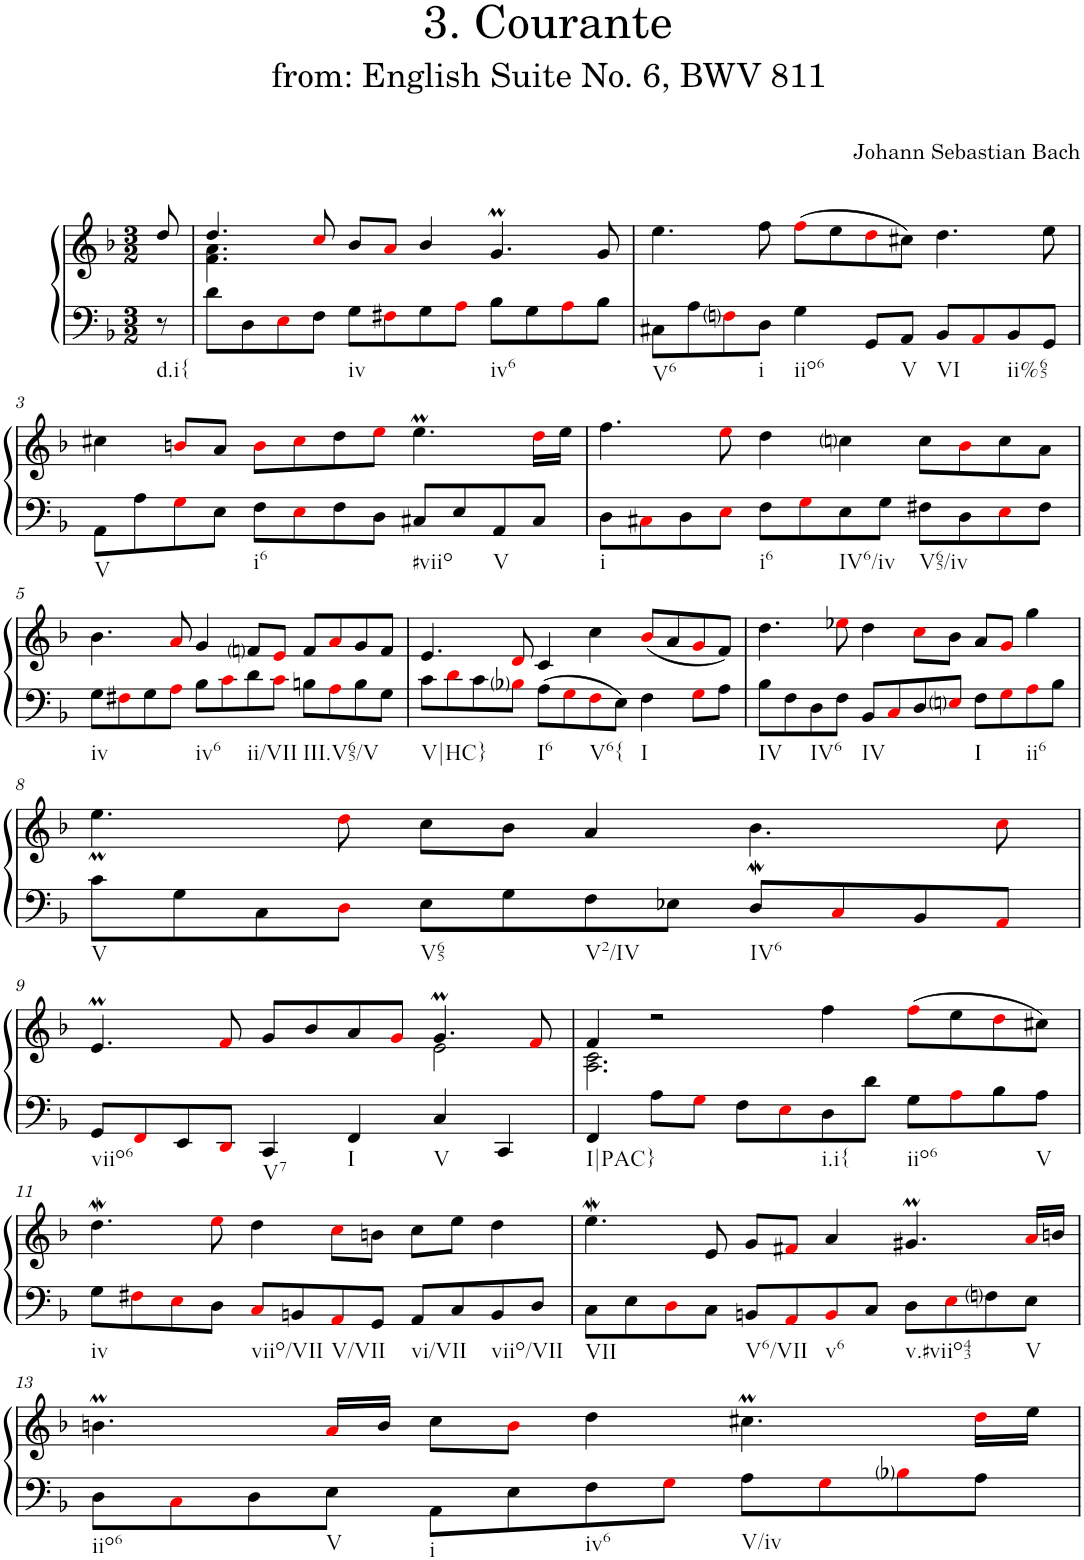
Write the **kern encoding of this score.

**kern	**kern
*part1	*part1
*staff2	*staff1
*I"Piano	*
*I'Pno.	*
*clefF4	*clefG2
*k[b-]	*k[b-]
*M3/2	*M3/2
=	=
*	*^
!LO:TX:b:t=d.i{	!	!
8r	8dd/	8ryy
=1	=1	=1
8d\L	4.dd/	4.f\ 4.a\
8D\	.	.
8Ei\	.	.
8F\J	8cci/	8ryy
!LO:TX:b:t=iv	!	!
8G\L	8b-/L	2ryy
8F#Xi\	8ai/J	.
8G\	4b-/	.
8Ai\J	.	.
!LO:TX:b:t=iv6	!	!
8B-\L	4.gM/	2ryy
8G\	.	.
8Ai\	.	.
8B-\J	8g/	.
=2	=2	=2
!LO:TX:b:t=V6	!	!
8C#X\L	4.ee\	1.ryy
8A\	.	.
8Fnji\	.	.
!LO:TX:b:t=i	!	!
8D\J	8ff\	.
!LO:TX:b:t=iio6	!	!
4G\	(>8ffi\L	.
.	8ee\	.
8GG/L	8ddi\	.
!LO:TX:b:t=V	!	!
8AA/J	8cc#X\J)	.
!LO:TX:b:t=VI	!	!
8BB-/L	4.dd\	.
8AAi/	.	.
!LO:TX:b:t=ii%65	!	!
8BB-/	.	.
8GG/J	8ee\	.
*	*v	*v
!!LO:LB:g=z
=3	=3
!LO:TX:b:t=V	!
8AA\L	4cc#X\
8A\	.
8Gi\	8bni/L
8E\J	8a/J
!LO:TX:b:t=i6	!
8F\L	8bi\L
8Ei\	8cc#i\
8F\	8dd\
8D\J	8eei\J
!LO:TX:b:t=#viio	!
8C#X/L	4.eem\
8E/	.
!LO:TX:b:t=V	!
8AA/	.
8C#/J	16ddi\LL
.	16ee\JJ
=4	=4
!LO:TX:b:t=i	!
8D\L	4.ff\
8C#Xi\	.
8D\	.
8Ei\J	8eei\
!LO:TX:b:t=i6	!
8F\L	4dd\
8Gi\	.
!LO:TX:b:t=IV6/iv	!
8E\	4ccnj\
8G\J	.
!LO:TX:b:t=V65/iv	!
8F#X\L	8cc\L
8D\	8b-i\
8Ei\	8cc\
8F#\J	8a\J
!!LO:LB:g=z
=5	=5
!LO:TX:b:t=iv	!
8G\L	4.b-\
8F#Xi\	.
8G\	.
8Ai\J	8ai/
!LO:TX:b:t=iv6	!
8B-\L	4g/
8ci\	.
!LO:TX:b:t=ii/VII	!
8d\	8fnj/L
8ci\J	8ei/J
!LO:TX:b:t=III.V65/V	!
8Bn\L	8f/L
8Ai\	8ai/
8B\	8g/
8G\J	8f/J
=6	=6
!LO:TX:b:t=V|HC}	!
8c\L	4.e/
8di\	.
8c\	.
8B-ji\J	8di/
!LO:TX:b:t=I6	!
8A\L	4c/
8Gi\	.
!LO:TX:b:t=V6{	!
8Fi\	4cc\
8E\J	.
!LO:TX:b:t=I	!
4F\	(<8b-i/L
.	8a/
8Gi\L	8gi/
8A\J	8f/J)
=7	=7
!LO:TX:b:t=IV	!
8B-\L	4.dd\
8F\	.
!LO:TX:b:t=IV6	!
8D\	.
8F\J	8ee-Xi\
!LO:TX:b:t=IV	!
8BB-/L	4dd\
8Ci/	.
8D/	8cci\L
8Enji/J	8b-\J
!LO:TX:b:t=I	!
8F\L	8a/L
8Gi\	8gi/J
!LO:TX:b:t=ii6	!
8Ai\	4gg\
8B-\J	.
!!LO:LB:g=z
=8	=8
*	*^
!LO:TX:b:t=V	!	!
8c\L	1.ryy	4.eem\
8G\	.	.
8C\	.	.
8Di\J	.	8ddi\
!LO:TX:b:t=V65	!	!
8E\L	.	8cc\L
8G\	.	8b-\J
!LO:TX:b:t=V2/IV	!	!
8F\	.	4a/
8E-X\J	.	.
!LO:TX:b:t=IV6	!	!
8D/L	.	4.b-w\
8Ci/	.	.
8BB-/	.	.
8AAi/J	.	8cci\
!!LO:LB:g=z	!!
=9	=9	=9
!LO:TX:b:t=viio6	!	!
8GG/L	4.em/	2ryy
8FFi/	.	.
8EE/	.	.
8DDi/J	8fi/	.
!LO:TX:b:t=V7	!	!
4CC/	8g/L	2ryy
.	8b-/	.
!LO:TX:b:t=I	!	!
4FF/	8a/	.
.	8gi/J	.
!LO:TX:b:t=V	!	!
4C/	4.gM/	2e\
4CC/	.	.
.	8fi/	.
=10	=10	=10
!LO:TX:b:t=I|PAC}	!	!
4FF/	4f/	2.A\ 2.c\
8A\L	2r	.
8Gi\J	.	.
8F\L	.	.
8Ei\	.	.
!LO:TX:b:t=i.i{	!	!
8D\	4ff\	2.ryy
8d\J	.	.
!LO:TX:b:t=iio6	!	!
8G\L	(>8ffi\L	.
8Ai\	8ee\	.
8B-\	8ddi\	.
!LO:TX:b:t=V	!	!
8A\J	8cc#X\J)	.
*	*v	*v
!!LO:LB:g=z
=11	=11
!LO:TX:b:t=iv	!
8G\L	4.ddW\
8F#Xi\	.
8Ei\	.
8D\J	8eei\
!LO:TX:b:t=viio/VII	!
8Ci/L	4dd\
8BBn/	.
!LO:TX:b:t=V/VII	!
8AAi/	8cci\L
8GG/J	8bn\J
!LO:TX:b:t=vi/VII	!
8AA/L	8cc\L
8C/	8ee\J
!LO:TX:b:t=viio/VII	!
8BB/	4dd\
8D/J	.
=12	=12
!LO:TX:b:t=VII	!
8C\L	4.eeW\
8E\	.
8Di\	.
8C\J	8e/
!LO:TX:b:t=V6/VII	!
8BBn/L	8g/L
8AAi/	8f#Xi/J
!LO:TX:b:t=v6	!
8BBi/	4a/
8C/J	.
!LO:TX:b:t=v.#viio43	!
8D\L	4.g#Xm/
8Ei\	.
8Fnj\	.
!LO:TX:b:t=V	!
8E\J	16ai/LL
.	16bn/JJ
!!LO:LB:g=z
=13	=13
!LO:TX:b:t=iio6	!
8D\L	4.bnm\
8Ci\	.
8D\	.
!LO:TX:b:t=V	!
8E\J	16ai/LL
.	16b/JJ
!LO:TX:b:t=i	!
8AA\L	8cc\L
8E\	8bi\J
!LO:TX:b:t=iv6	!
8F\	4dd\
8Gi\J	.
!LO:TX:b:t=V/iv	!
8A\L	4.cc#Xm\
8Gi\	.
8B-ji\	.
8A\J	16ddi\LL
.	16ee\JJ
=	=
*-	*-
